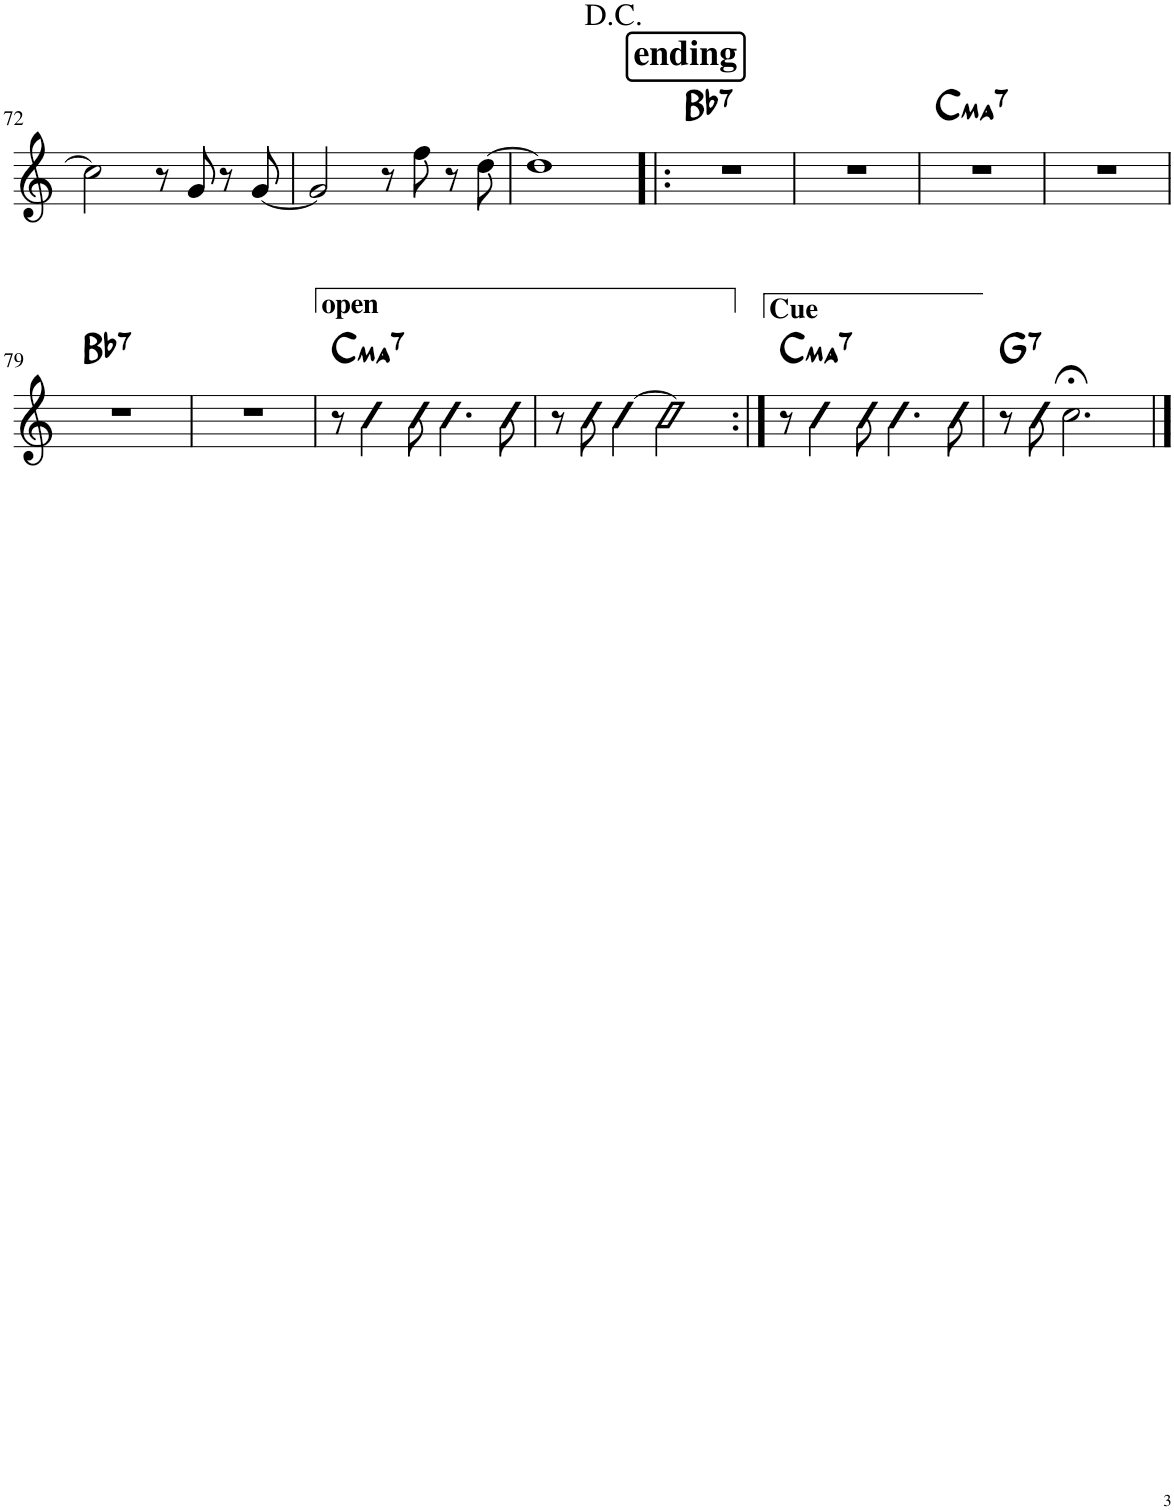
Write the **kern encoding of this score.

**kern	**harte
*part1	*part1
*staff1	*
*I"Trombone	*
!!LO:PB:g=z
*clefG2	*
*k[]	*
*M4/4	*
*met(c|)	*
=72	=72
2cc\]	.
8r	.
8g/	.
8r	.
[8g/	.
=73	=73
2g/]	.
8r	.
8ff\	.
8r	.
[8dd\	.
=74	=74
1dd]	.
=75!|:	=75!|:
!LO:TX:a:B:t=ending	!LO:H:kt=7
1r	Bb:7
=76	=76
1r	.
=77	=77
!	!LO:H:kt=Maj7
1r	C:maj7
=78	=78
1r	.
!!LO:LB:g=z
=79	=79
!	!LO:H:kt=7
1r	Bb:7
=80	=80
1r	.
=81	=81
!	!LO:H:kt=Maj7
8r	C:maj7
4cc\	.
8cc\	.
4.cc\	.
8cc\	.
=82	=82
8r	.
8cc\	.
[4cc\	.
2cc\]	.
=83:|!	=83:|!
!	!LO:H:kt=Maj7
8r	C:maj7
4cc\	.
8cc\	.
4.cc\	.
8cc\	.
=84	=84
!	!LO:H:kt=7
8r	G:7
8cc\	.
2.cc;<\	.
==	==
*-	*-
